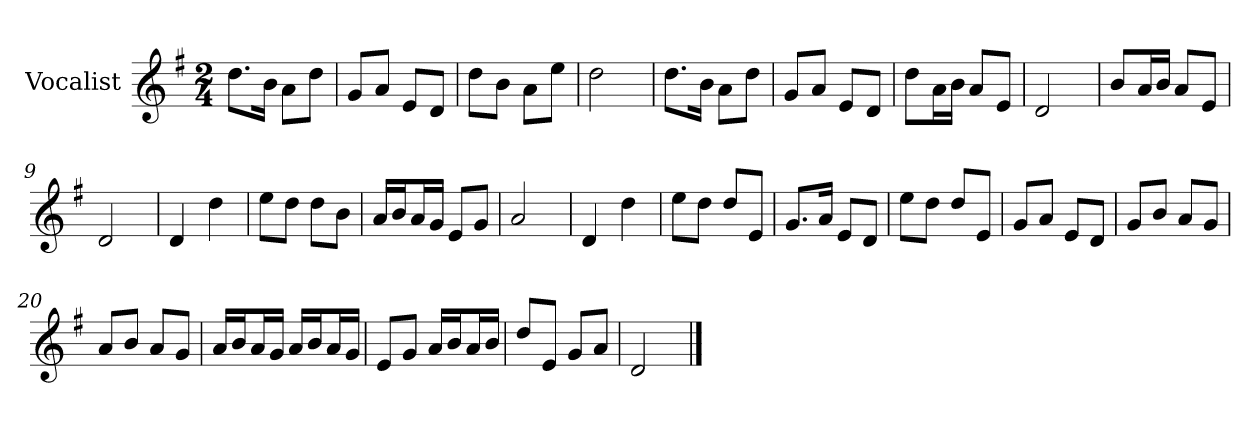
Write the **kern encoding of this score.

**kern
*part1
*staff1
*I"Vocalist
*k[f#]
*G:
*M2/4
=
8.ddL
16bJk
8aL
8ddJ
=1
8gL
8aJ
8eL
8dJ
=2
8ddL
8bJ
8aL
8eeJ
=3
2dd
=4
8.ddL
16bJk
8aL
8ddJ
=5
8gL
8aJ
8eL
8dJ
=6
8ddL
16aL
16bJJ
8aL
8eJ
=7
2d
=8
8bL
16aL
16bJJ
8aL
8eJ
=9
2d
=10
4d
4dd
=11
8eeL
8ddJ
8ddL
8bJ
=12
16aLL
16bJ
16aL
16gJJ
8eL
8gJ
=13
2a
=14
4d
4dd
=15
8eeL
8ddJ
8ddL
8eJ
=16
8.gL
16aJk
8eL
8dJ
=17
8eeL
8ddJ
8ddL
8eJ
=18
8gL
8aJ
8eL
8dJ
=19
8gL
8bJ
8aL
8gJ
=20
8aL
8bJ
8aL
8gJ
=21
16aLL
16bJ
16aL
16gJJ
16aLL
16bJ
16aL
16gJJ
=22
8eL
8gJ
16aLL
16bJ
16aL
16bJJ
=23
8ddL
8eJ
8gL
8aJ
=24
2d
==
*-
